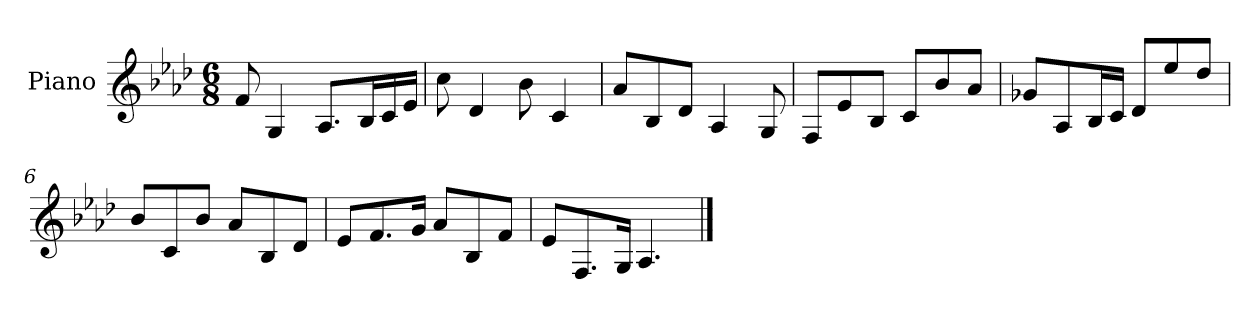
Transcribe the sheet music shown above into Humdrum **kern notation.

**kern
*part1
*staff1
*I"Piano
*I'Pno.
*clefG2
*k[b-e-a-d-]
*M6/8
=1
8f/
4G/
8.A-/L
16B-/L
16c/
16e-/JJ
=2
8cc\
4d-/
8b-\
4c/
=3
8a-/L
8B-/
8d-/J
4A-/
8G/
=4
8F/L
8e-/
8B-/J
8c/L
8b-/
8a-/J
=5
8g-X/L
8A-/
16B-/L
16c/JJ
8d-/L
8ee-/
8dd-/J
=6
8b-/L
8c/
8b-/J
8a-/L
8B-/
8d-/J
=7
8e-/L
8.f/
16g/Jk
8a-/L
8B-/
8f/J
!!LO:LB:g=z
=8
8e-/L
8.F/
16G/Jk
4.A-/
==
*-
